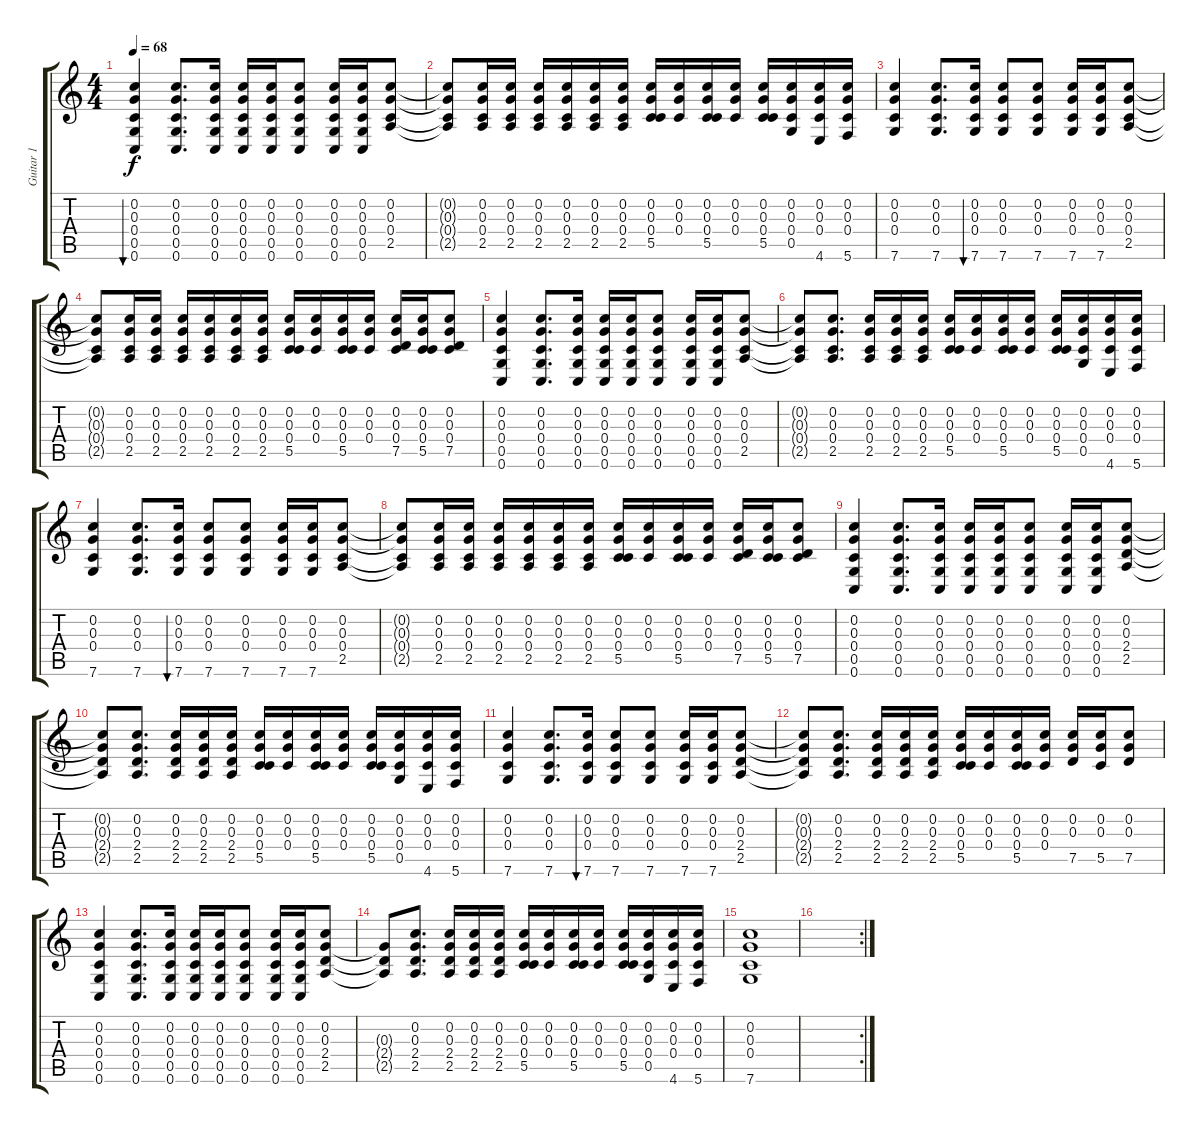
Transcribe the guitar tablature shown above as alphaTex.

\track ("Guitar 1" "Guitar 1") {instrument overdrivenguitar}
\staff {score tabs}
\tuning (E4 C4 G3 C3 G2 C2) {hide}
\ts (4 4)
\tempo 68
\clef g2
\ks c
(0.2 0.3 0.4 0.5 0.6).4{bu 120 dy f instrument acousticguitarsteel} (0.2 0.3 0.4 0.5 0.6).8{d} (0.2 0.3 0.4 0.5 0.6).16 (0.2 0.3 0.4 0.5 0.6).16 (0.2 0.3 0.4 0.5 0.6).16 (0.2 0.3 0.4 0.5 0.6).8 (0.2 0.3 0.4 0.5 0.6).16 (0.2 0.3 0.4 0.5 0.6).16 (0.2 0.3 0.4 2.5).8 |
(0.2{t} 0.3{t} 0.4{t} 2.5{t}).8 (0.2 0.3 0.4 2.5).16 (0.2 0.3 0.4 2.5).16 (0.2 0.3 0.4 2.5).16 (0.2 0.3 0.4 2.5).16 (0.2 0.3 0.4 2.5).16 (0.2 0.3 0.4 2.5).16 (0.2 0.3 0.4 5.5).16 (0.2 0.3 0.4).16 (0.2 0.3 0.4 5.5).16 (0.2 0.3 0.4).16 (0.2 0.3 0.4 5.5).16 (0.2 0.3 0.4 0.5).16 (0.2 0.3 0.4 4.6).16 (0.2 0.3 0.4 5.6).16 |
(0.2 0.3 0.4 7.6).4 (0.2 0.3 0.4 7.6).8{d} (0.2 0.3 0.4 7.6).16{bu 60} (0.2 0.3 0.4 7.6).8 (0.2 0.3 0.4 7.6).8 (0.2 0.3 0.4 7.6).16 (0.2 0.3 0.4 7.6).16 (0.2 0.3 0.4 2.5).8 |
(0.2{t} 0.3{t} 0.4{t} 2.5{t}).8 (0.2 0.3 0.4 2.5).16 (0.2 0.3 0.4 2.5).16 (0.2 0.3 0.4 2.5).16 (0.2 0.3 0.4 2.5).16 (0.2 0.3 0.4 2.5).16 (0.2 0.3 0.4 2.5).16 (0.2 0.3 0.4 5.5).16 (0.2 0.3 0.4).16 (0.2 0.3 0.4 5.5).16 (0.2 0.3 0.4).16 (0.2 0.3 0.4 7.5).16 (0.2 0.3 0.4 5.5).16 (0.2 0.3 0.4 7.5).8 |
(0.2 0.3 0.4 0.5 0.6).4 (0.2 0.3 0.4 0.5 0.6).8{d} (0.2 0.3 0.4 0.5 0.6).16 (0.2 0.3 0.4 0.5 0.6).16 (0.2 0.3 0.4 0.5 0.6).16 (0.2 0.3 0.4 0.5 0.6).8 (0.2 0.3 0.4 0.5 0.6).16 (0.2 0.3 0.4 0.5 0.6).16 (0.2 0.3 0.4 2.5).8 |
(0.2{t} 0.3{t} 0.4{t} 2.5{t}).8 (0.2 0.3 0.4 2.5).8{d} (0.2 0.3 0.4 2.5).16 (0.2 0.3 0.4 2.5).16 (0.2 0.3 0.4 2.5).16 (0.2 0.3 0.4 5.5).16 (0.2 0.3 0.4).16 (0.2 0.3 0.4 5.5).16 (0.2 0.3 0.4).16 (0.2 0.3 0.4 5.5).16 (0.2 0.3 0.4 0.5).16 (0.2 0.3 0.4 4.6).16 (0.2 0.3 0.4 5.6).16 |
(0.2 0.3 0.4 7.6).4 (0.2 0.3 0.4 7.6).8{d} (0.2 0.3 0.4 7.6).16{bu 60} (0.2 0.3 0.4 7.6).8 (0.2 0.3 0.4 7.6).8 (0.2 0.3 0.4 7.6).16 (0.2 0.3 0.4 7.6).16 (0.2 0.3 0.4 2.5).8 |
(0.2{t} 0.3{t} 0.4{t} 2.5{t}).8 (0.2 0.3 0.4 2.5).16 (0.2 0.3 0.4 2.5).16 (0.2 0.3 0.4 2.5).16 (0.2 0.3 0.4 2.5).16 (0.2 0.3 0.4 2.5).16 (0.2 0.3 0.4 2.5).16 (0.2 0.3 0.4 5.5).16 (0.2 0.3 0.4).16 (0.2 0.3 0.4 5.5).16 (0.2 0.3 0.4).16 (0.2 0.3 0.4 7.5).16 (0.2 0.3 0.4 5.5).16 (0.2 0.3 0.4 7.5).8 |
(0.2 0.3 0.4 0.5 0.6).4 (0.2 0.3 0.4 0.5 0.6).8{d} (0.2 0.3 0.4 0.5 0.6).16 (0.2 0.3 0.4 0.5 0.6).16 (0.2 0.3 0.4 0.5 0.6).16 (0.2 0.3 0.4 0.5 0.6).8 (0.2 0.3 0.4 0.5 0.6).16 (0.2 0.3 0.4 0.5 0.6).16 (0.2 0.3 2.4 2.5).8 |
(0.2{t} 0.3{t} 2.4{t} 2.5{t}).8 (0.2 0.3 2.4 2.5).8{d} (0.2 0.3 2.4 2.5).16 (0.2 0.3 2.4 2.5).16 (0.2 0.3 2.4 2.5).16 (0.2 0.3 0.4 5.5).16 (0.2 0.3 0.4).16 (0.2 0.3 0.4 5.5).16 (0.2 0.3 0.4).16 (0.2 0.3 0.4 5.5).16 (0.2 0.3 0.4 0.5).16 (0.2 0.3 0.4 4.6).16 (0.2 0.3 0.4 5.6).16 |
(0.2 0.3 0.4 7.6).4 (0.2 0.3 0.4 7.6).8{d} (0.2 0.3 0.4 7.6).16{bu 60} (0.2 0.3 0.4 7.6).8 (0.2 0.3 0.4 7.6).8 (0.2 0.3 0.4 7.6).16 (0.2 0.3 0.4 7.6).16 (0.2 0.3 2.4 2.5).8 |
(0.2{t} 0.3{t} 2.4{t} 2.5{t}).8 (0.2 0.3 2.4 2.5).8{d} (0.2 0.3 2.4 2.5).16 (0.2 0.3 2.4 2.5).16 (0.2 0.3 2.4 2.5).16 (0.2 0.3 0.4 5.5).16 (0.2 0.3 0.4).16 (0.2 0.3 0.4 5.5).16 (0.2 0.3 0.4).16 (0.2 0.3 7.5).16 (0.2 0.3 5.5).16 (0.2 0.3 7.5).8 |
(0.2 0.3 0.4 0.5 0.6).4 (0.2 0.3 0.4 0.5 0.6).8{d} (0.2 0.3 0.4 0.5 0.6).16 (0.2 0.3 0.4 0.5 0.6).16 (0.2 0.3 0.4 0.5 0.6).16 (0.2 0.3 0.4 0.5 0.6).8 (0.2 0.3 0.4 0.5 0.6).16 (0.2 0.3 0.4 0.5 0.6).16 (0.2 0.3 2.4 2.5).8 |
(0.3{t} 2.4{t} 2.5{t}).8 (0.2 0.3 2.4 2.5).8{d} (0.2 0.3 2.4 2.5).16 (0.2 0.3 2.4 2.5).16 (0.2 0.3 2.4 2.5).16 (0.2 0.3 0.4 5.5).16 (0.2 0.3 0.4).16 (0.2 0.3 0.4 5.5).16 (0.2 0.3 0.4).16 (0.2 0.3 0.4 5.5).16 (0.2 0.3 0.4 0.5).16 (0.2 0.3 0.4 4.6).16 (0.2 0.3 0.4 5.6).16 |
(0.2 0.3 0.4 7.6).1 |
\rc 2
